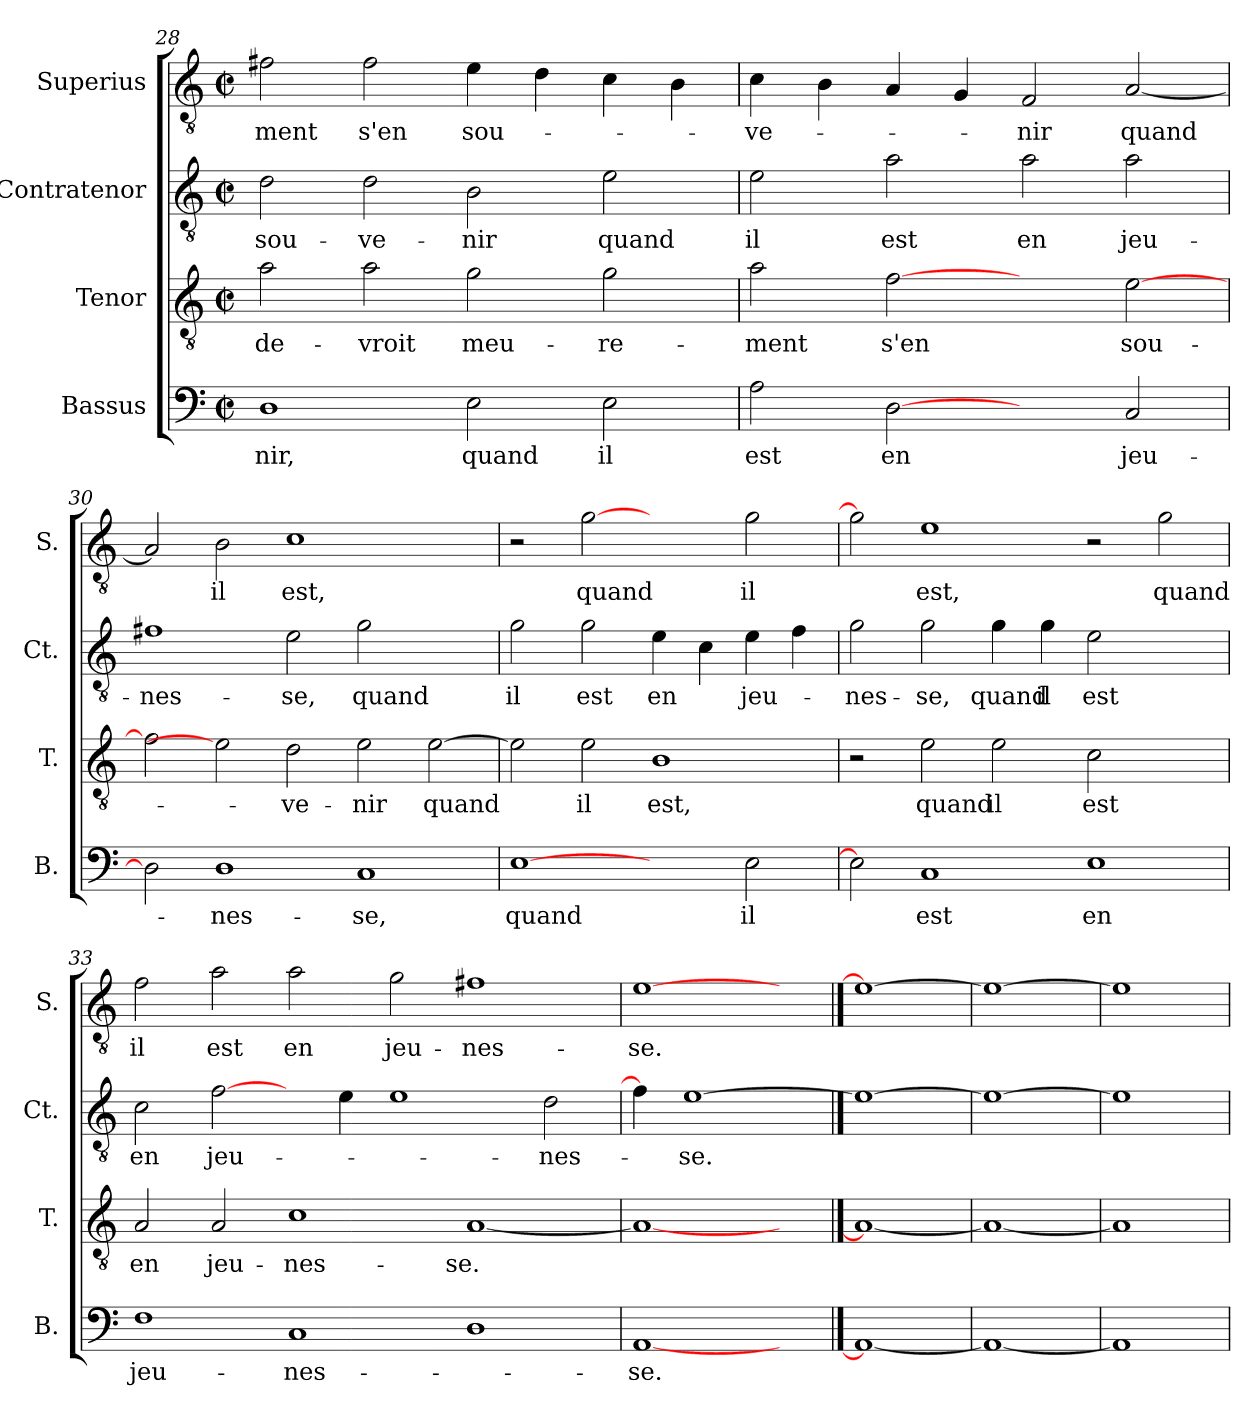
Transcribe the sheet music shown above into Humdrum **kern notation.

**kern	**text	**kern	**text	**kern	**text	**kern	**text
*part4	*part4	*part3	*part3	*part2	*part2	*part1	*part1
*staff4	*staff4	*staff3	*staff3	*staff2	*staff2	*staff1	*staff1
*I"Bassus	*	*I"Tenor	*	*I"Contratenor	*	*I"Superius	*
*I'B.	*	*I'T.	*	*I'Ct.	*	*I'S.	*
*clefF4	*	*clefGv2	*	*clefGv2	*	*clefGv2	*
*k[]	*	*k[]	*	*k[]	*	*k[]	*
*C:	*	*C:	*	*C:	*	*C:	*
*M2/2	*	*M2/2	*	*M2/2	*	*M2/2	*
*met(c|)	*	*met(c|)	*	*met(c|)	*	*met(c|)	*
=28	=28	=28	=28	=28	=28	=28	=28
1D\	-nir,	2a\	de-	2d\	sou-	2f#X\	-ment
.	.	2a\	-vroit	2d\	-ve-	2f#\	s'en
2E\	quand	2g\	meu-	2B\	-nir	4e\	sou-
.	.	.	.	.	.	4d\	.
2E\	il	2g\	-re-	2e\	quand	4c\	.
.	.	.	.	.	.	4B\	.
=29	=29	=29	=29	=29	=29	=29	=29
2A\	est	2a\	-ment	2e\	il	4c\	-ve-
.	.	.	.	.	.	4B\	.
[2D\	en	[2f\	s'en	2a\	est	4A/	.
.	.	.	.	.	.	4G/	.
2ryy	.	2ryy	.	2a\	en	2F/	-nir
2C/	jeu-	[2e\	sou-	2a\	jeu-	[2A/	quand
=30	=30	=30	=30	=30	=30	=30	=30
2D\]	.	2f\]	.	1f#X\	-nes-	2A/]	.
1D\	-nes-	2e\]	.	.	.	2B\	il
.	.	2d\	-ve-	2e\	-se,	1c\	est,
1C/	-se,	2e\	-nir	2g\	quand	.	.
.	.	[2e\	quand	2ryy	.	2ryy	.
!!LO:LB:g=z
=31	=31	=31	=31	=31	=31	=31	=31
[1E\	quand	2e\]	.	2g\	il	2r	.
.	.	2e\	il	2g\	est	[2g\	quand
2ryy	.	1B\	est,	4e\	en	2ryy	.
.	.	.	.	4c\	.	.	.
2E\	il	.	.	4e\	jeu-	2g\	il
.	.	.	.	4f\	.	.	.
=32	=32	=32	=32	=32	=32	=32	=32
2E\]	.	2r	.	2g\	-nes-	2g\]	.
1C/	est	2e\	quand	2g\	-se,	1e\	est,
.	.	2e\	il	4g\	quand	.	.
.	.	.	.	4g\	il	.	.
1E\	en	2c\	est	2e\	est	2r	.
.	.	2ryy	.	2ryy	.	2g\	quand
=33	=33	=33	=33	=33	=33	=33	=33
1F\	jeu-	2A/	en	2c\	en	2f\	il
.	.	2A/	jeu-	[2f\	jeu-	2a\	est
1C/	-nes-	1c\	-nes-	4ryy	.	2a\	en
.	.	.	.	4e\	.	.	.
.	.	.	.	1e\	.	2g\	jeu-
1D\	.	[1A/	-se.	.	.	1f#X\	-nes-
.	.	.	.	2d\	-nes-	.	.
=34	=34	=34	=34	=34	=34	=34	=34
[1AA/	-se.	1A/_	.	4f\]	.	[1e\	-se.
.	.	.	.	[1e\	-se.	.	.
4ryy	.	4ryy	.	.	.	4ryy	.
==35	==35	==35	==35	==35	==35	==35	==35
1AA/_	.	1A/_	.	1e\_	.	1e\_	.
=36	=36	=36	=36	=36	=36	=36	=36
1AA/_	.	1A/_	.	1e\_	.	1e\_	.
=37	=37	=37	=37	=37	=37	=37	=37
1AA/]	.	1A/]	.	1e\]	.	1e\]	.
=	=	=	=	=	=	=	=
*-	*-	*-	*-	*-	*-	*-	*-
